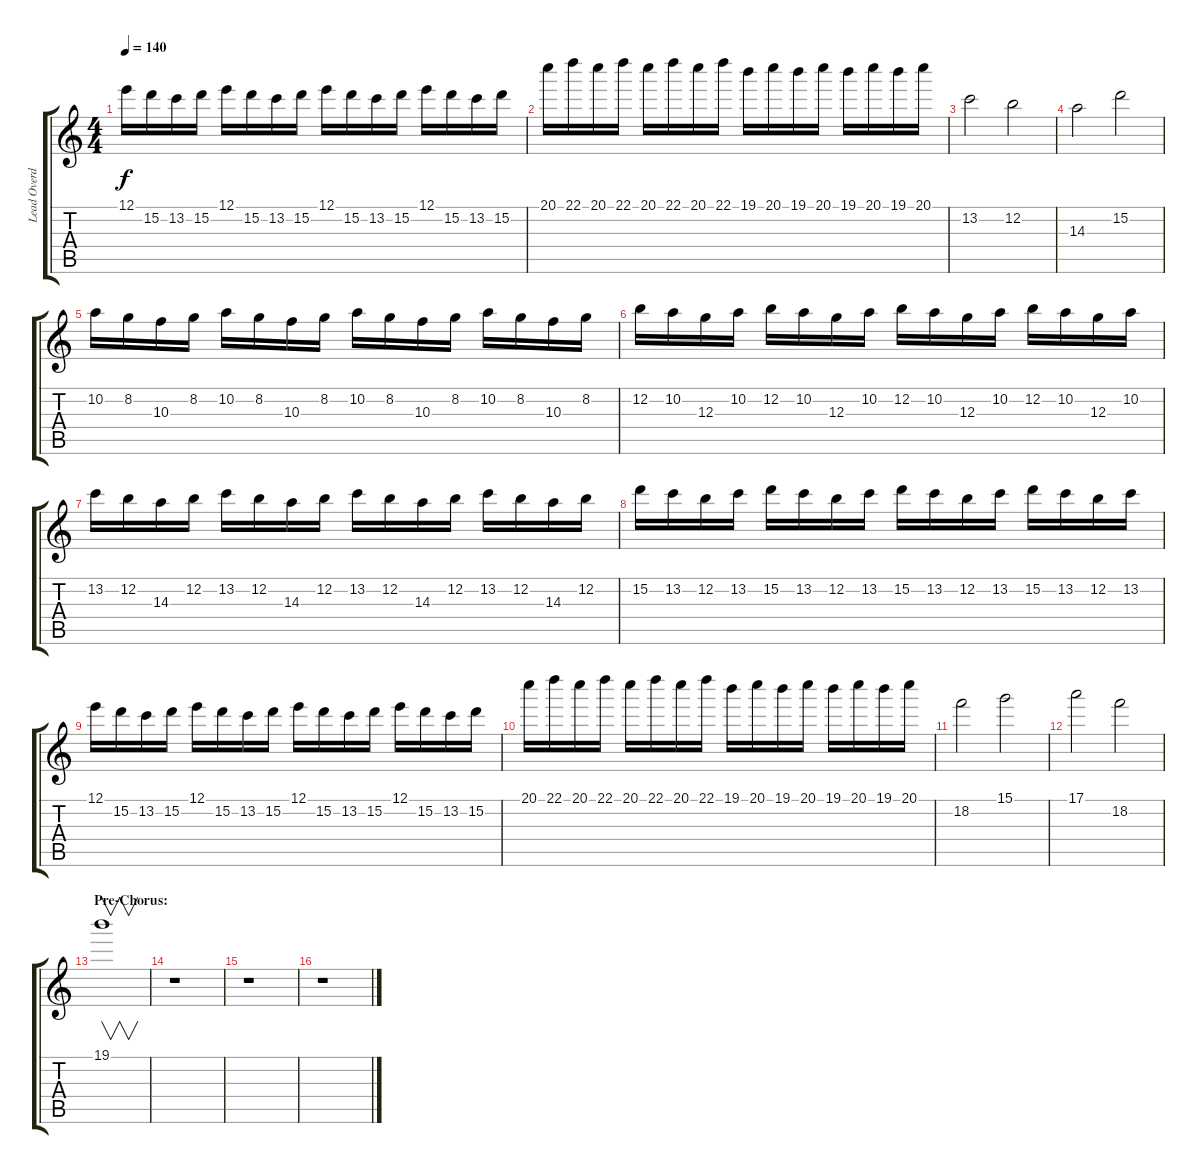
\track ("Lead Overdub" "Lead Overd") {instrument distortionguitar}
\staff {score tabs}
\tuning (E4 B3 G3 D3 A2 E2) {hide}
\ts (4 4)
\tempo 140
\clef g2
\ks c
12.1.16{dy f} 15.2.16 13.2.16 15.2.16 12.1.16 15.2.16 13.2.16 15.2.16 12.1.16 15.2.16 13.2.16 15.2.16 12.1.16 15.2.16 13.2.16 15.2.16 |
20.1.16 22.1.16 20.1.16 22.1.16 20.1.16 22.1.16 20.1.16 22.1.16 19.1.16 20.1.16 19.1.16 20.1.16 19.1.16 20.1.16 19.1.16 20.1.16 |
13.2.2 12.2.2 |
14.3.2 15.2.2 |
10.2.16 8.2.16 10.3.16 8.2.16 10.2.16 8.2.16 10.3.16 8.2.16 10.2.16 8.2.16 10.3.16 8.2.16 10.2.16 8.2.16 10.3.16 8.2.16 |
12.2.16 10.2.16 12.3.16 10.2.16 12.2.16 10.2.16 12.3.16 10.2.16 12.2.16 10.2.16 12.3.16 10.2.16 12.2.16 10.2.16 12.3.16 10.2.16 |
13.2.16 12.2.16 14.3.16 12.2.16 13.2.16 12.2.16 14.3.16 12.2.16 13.2.16 12.2.16 14.3.16 12.2.16 13.2.16 12.2.16 14.3.16 12.2.16 |
15.2.16 13.2.16 12.2.16 13.2.16 15.2.16 13.2.16 12.2.16 13.2.16 15.2.16 13.2.16 12.2.16 13.2.16 15.2.16 13.2.16 12.2.16 13.2.16 |
12.1.16 15.2.16 13.2.16 15.2.16 12.1.16 15.2.16 13.2.16 15.2.16 12.1.16 15.2.16 13.2.16 15.2.16 12.1.16 15.2.16 13.2.16 15.2.16 |
20.1.16 22.1.16 20.1.16 22.1.16 20.1.16 22.1.16 20.1.16 22.1.16 19.1.16 20.1.16 19.1.16 20.1.16 19.1.16 20.1.16 19.1.16 20.1.16 |
18.2.2 15.1.2 |
17.1.2 18.2.2 |
\section ("" "Pre-Chorus:")
19.1.1{v} |
r.1 |
r.1 |
r.1
